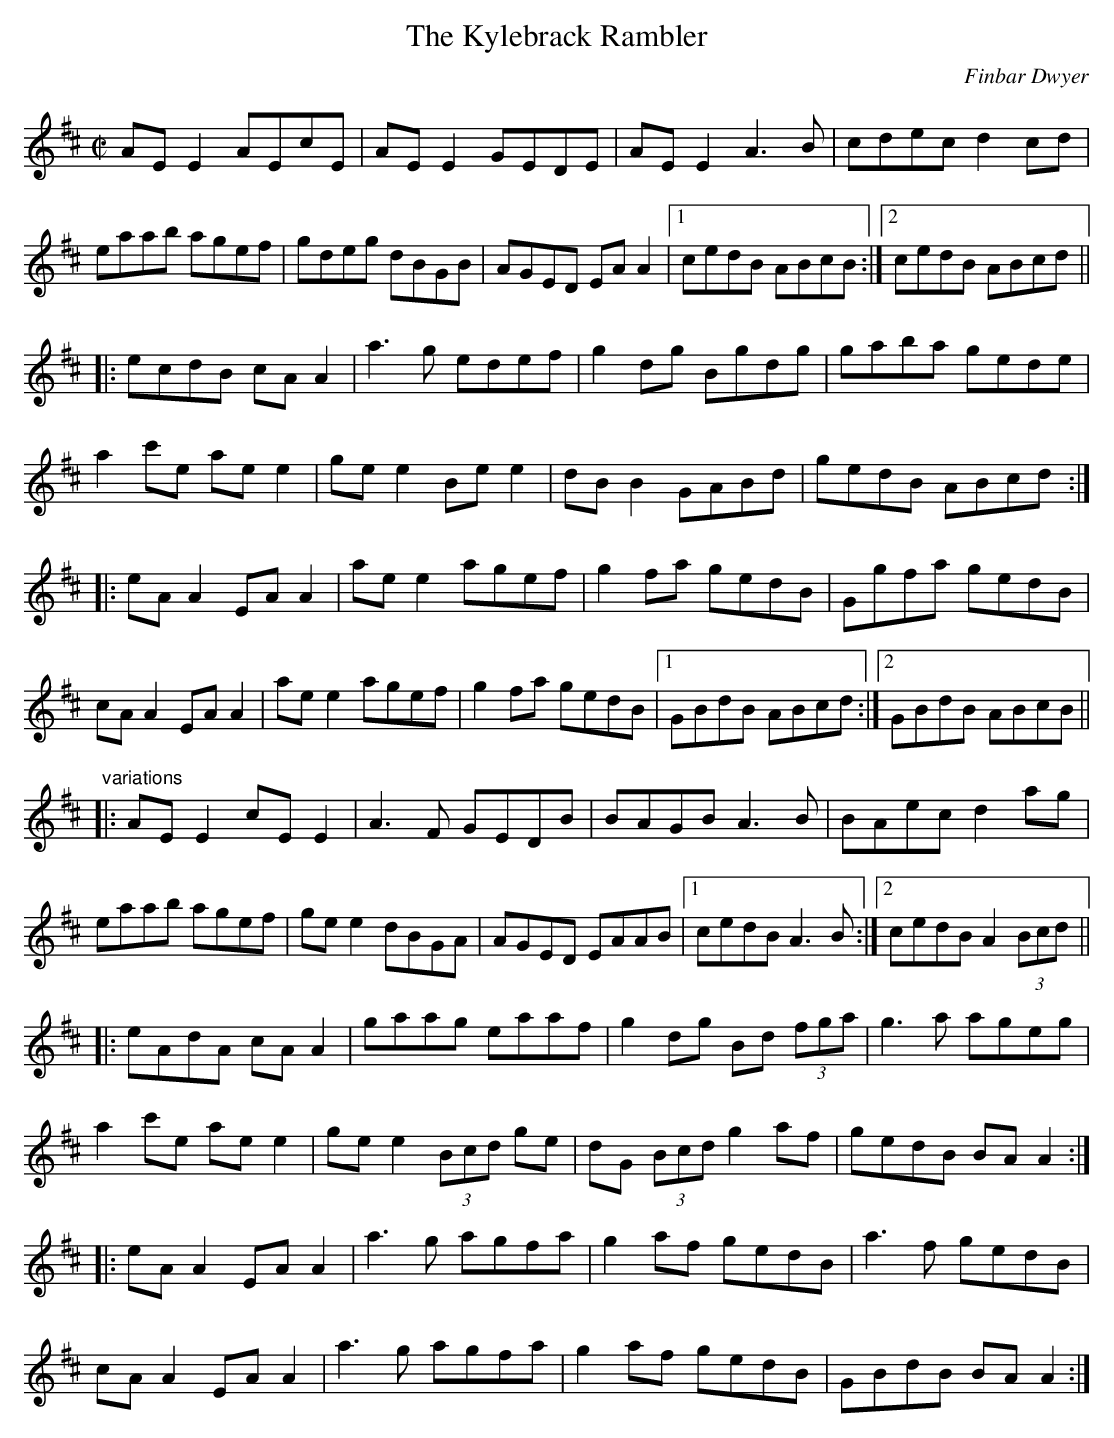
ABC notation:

X:1
T:Kylebrack Rambler, The
C:Finbar Dwyer
M:C|
K:Amix
AEE2 AEcE|AEE2 GEDE|AEE2 A3B|cdec d2cd|
eaab agef|gdeg dBGB|AGED EAA2|1 cedB ABcB:|2 cedB ABcd||
|:ecdB cAA2|a3g edef|g2dg Bgdg|gaba gede|
a2c'e aee2|gee2 Bee2|dBB2 GABd|gedB ABcd:|
|:eAA2 EAA2|aee2 agef|g2fa gedB|Ggfa gedB|
cAA2 EAA2|aee2 agef|g2fa gedB|1 GBdB ABcd:|2 GBdB ABcB||
"variations"
|:AEE2 cEE2|A3F GEDB|BAGB A3B|BAec d2ag|
eaab agef|gee2 dBGA|AGED EAAB|1 cedB A3B:|2 cedB A2 (3Bcd||
|:eAdA cAA2|gaag eaaf|g2dg Bd (3fga|g3a ageg|
a2c'e aee2|gee2 (3Bcd ge|dG (3Bcd g2af|gedB BAA2:|
|:eAA2 EAA2|a3g agfa|g2af gedB|a3f gedB|
cAA2 EAA2|a3g agfa|g2af gedB|GBdB BAA2:|
